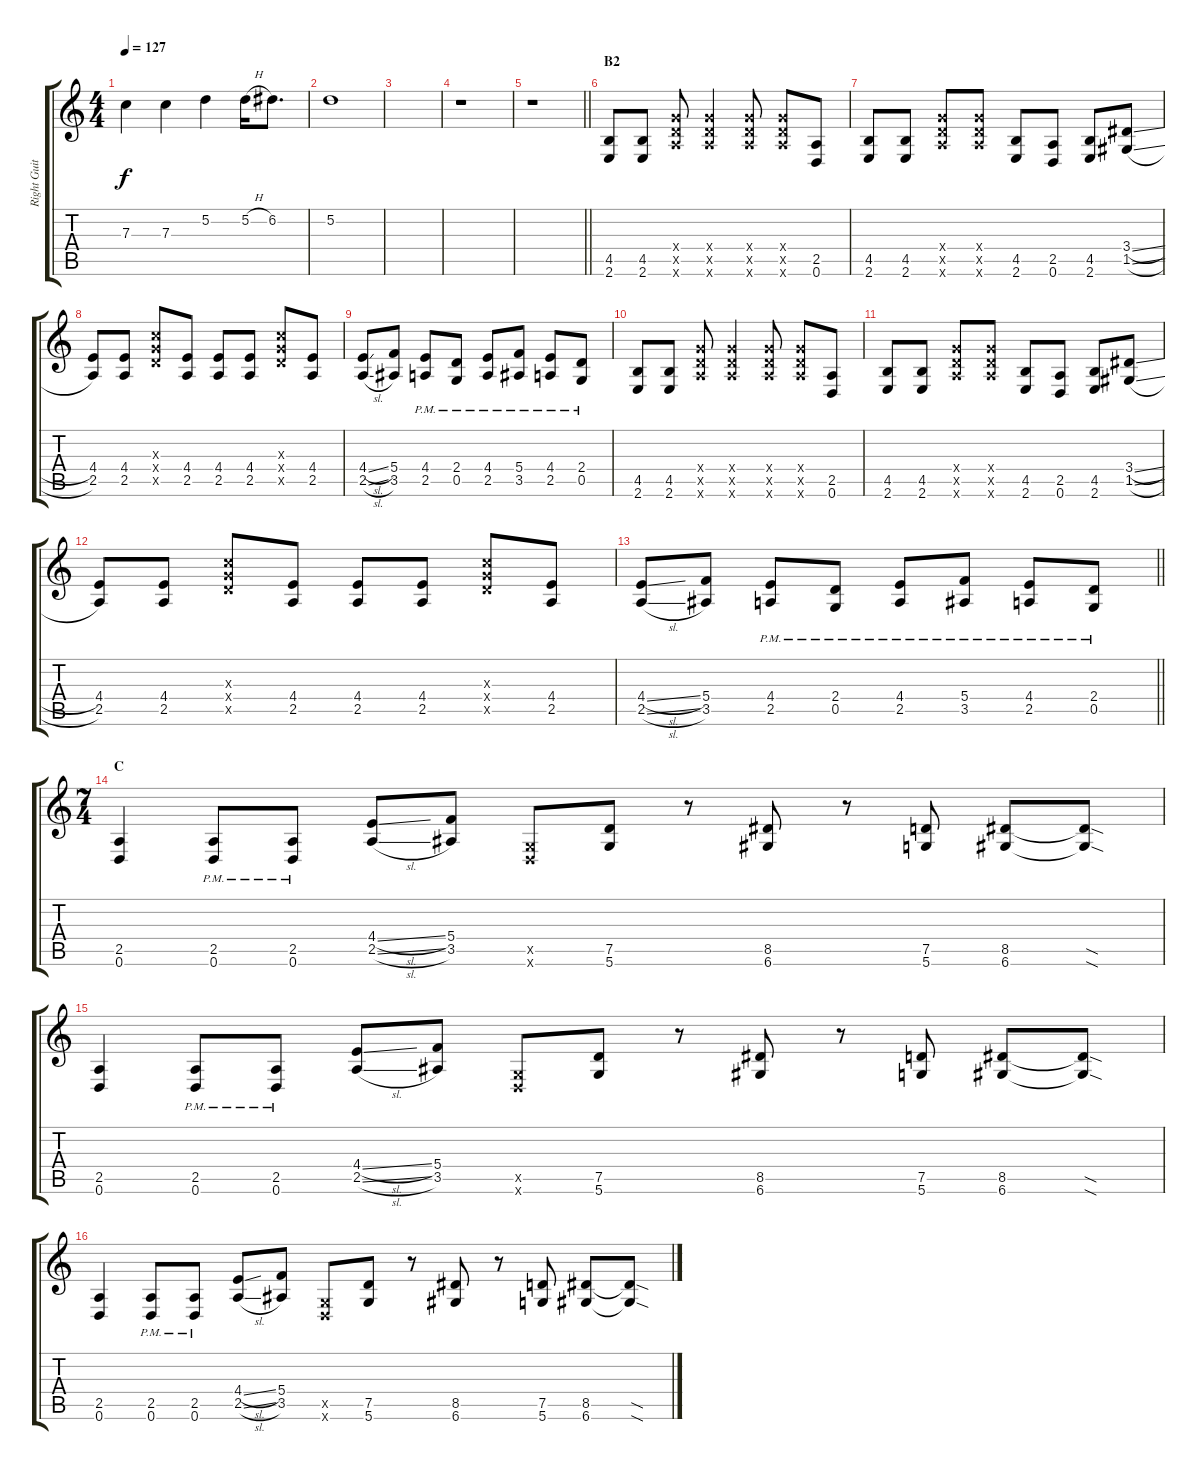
\track ("Right Guitar" "Right Guit") {instrument distortionguitar}
\staff {score tabs}
\tuning (D4 A3 F3 C3 G2 D2) {hide}
\ts (4 4)
\tempo 127
\clef g2
\ks c
7.3.4{dy f} 7.3.4 5.2.4 5.2{h}.16 6.2.8{d} |
5.2.1 |
|
r.1 |
\barLineRight lightlight
r.1 |
\section ("" "B2")
(4.5 2.6).8 (4.5 2.6).8 (7.4{x} 7.5{x} 7.6{x}).8 (7.4{x} 7.5{x} 7.6{x}).4 (7.4{x} 7.5{x} 7.6{x}).8 (7.4{x} 7.5{x} 7.6{x}).8 (2.5 0.6).8 |
(4.5 2.6).8 (4.5 2.6).8 (7.4{x} 7.5{x} 7.6{x}).8 (7.4{x} 7.5{x} 7.6{x}).8 (4.5 2.6).8 (2.5 0.6).8 (4.5 2.6).8 (3.4{sl} 1.5{sl}).8 |
(4.4 2.5).8 (4.4 2.5).8 (7.3{x} 7.4{x} 7.5{x}).8 (4.4 2.5).8 (4.4 2.5).8 (4.4 2.5).8 (7.3{x} 7.4{x} 7.5{x}).8 (4.4 2.5).8 |
(4.4{sl} 2.5{sl}).8 (5.4 3.5).8 (4.4{pm} 2.5{pm}).8 (2.4{pm} 0.5{pm}).8 (4.4{pm} 2.5{pm}).8 (5.4{pm} 3.5{pm}).8 (4.4{pm} 2.5{pm}).8 (2.4{pm} 0.5{pm}).8 |
(4.5 2.6).8 (4.5 2.6).8 (7.4{x} 7.5{x} 7.6{x}).8 (7.4{x} 7.5{x} 7.6{x}).4 (7.4{x} 7.5{x} 7.6{x}).8 (7.4{x} 7.5{x} 7.6{x}).8 (2.5 0.6).8 |
(4.5 2.6).8 (4.5 2.6).8 (7.4{x} 7.5{x} 7.6{x}).8 (7.4{x} 7.5{x} 7.6{x}).8 (4.5 2.6).8 (2.5 0.6).8 (4.5 2.6).8 (3.4{sl} 1.5{sl}).8 |
(4.4 2.5).8 (4.4 2.5).8 (7.3{x} 7.4{x} 7.5{x}).8 (4.4 2.5).8 (4.4 2.5).8 (4.4 2.5).8 (7.3{x} 7.4{x} 7.5{x}).8 (4.4 2.5).8 |
\barLineRight lightlight
(4.4{sl} 2.5{sl}).8 (5.4 3.5).8 (4.4{pm} 2.5{pm}).8 (2.4{pm} 0.5{pm}).8 (4.4{pm} 2.5{pm}).8 (5.4{pm} 3.5{pm}).8 (4.4{pm} 2.5{pm}).8 (2.4{pm} 0.5{pm}).8 |
\ts (7 4)
\section ("" "C")
(2.5 0.6).4 (2.5{pm} 0.6{pm}).8 (2.5{pm} 0.6{pm}).8 (4.4{sl} 2.5{sl}).8 (5.4 3.5).8 (0.5{x} 0.6{x}).8 (7.5 5.6).8 r.8 (8.5 6.6).8 r.8 (7.5 5.6).8 (8.5 6.6).8 (8.5{sod t} 6.6{sod t}).8 |
(2.5 0.6).4 (2.5{pm} 0.6{pm}).8 (2.5{pm} 0.6{pm}).8 (4.4{sl} 2.5{sl}).8 (5.4 3.5).8 (0.5{x} 0.6{x}).8 (7.5 5.6).8 r.8 (8.5 6.6).8 r.8 (7.5 5.6).8 (8.5 6.6).8 (8.5{sod t} 6.6{sod t}).8 |
(2.5 0.6).4 (2.5{pm} 0.6{pm}).8 (2.5{pm} 0.6{pm}).8 (4.4{sl} 2.5{sl}).8 (5.4 3.5).8 (0.5{x} 0.6{x}).8 (7.5 5.6).8 r.8 (8.5 6.6).8 r.8 (7.5 5.6).8 (8.5 6.6).8 (8.5{sod t} 6.6{sod t}).8
